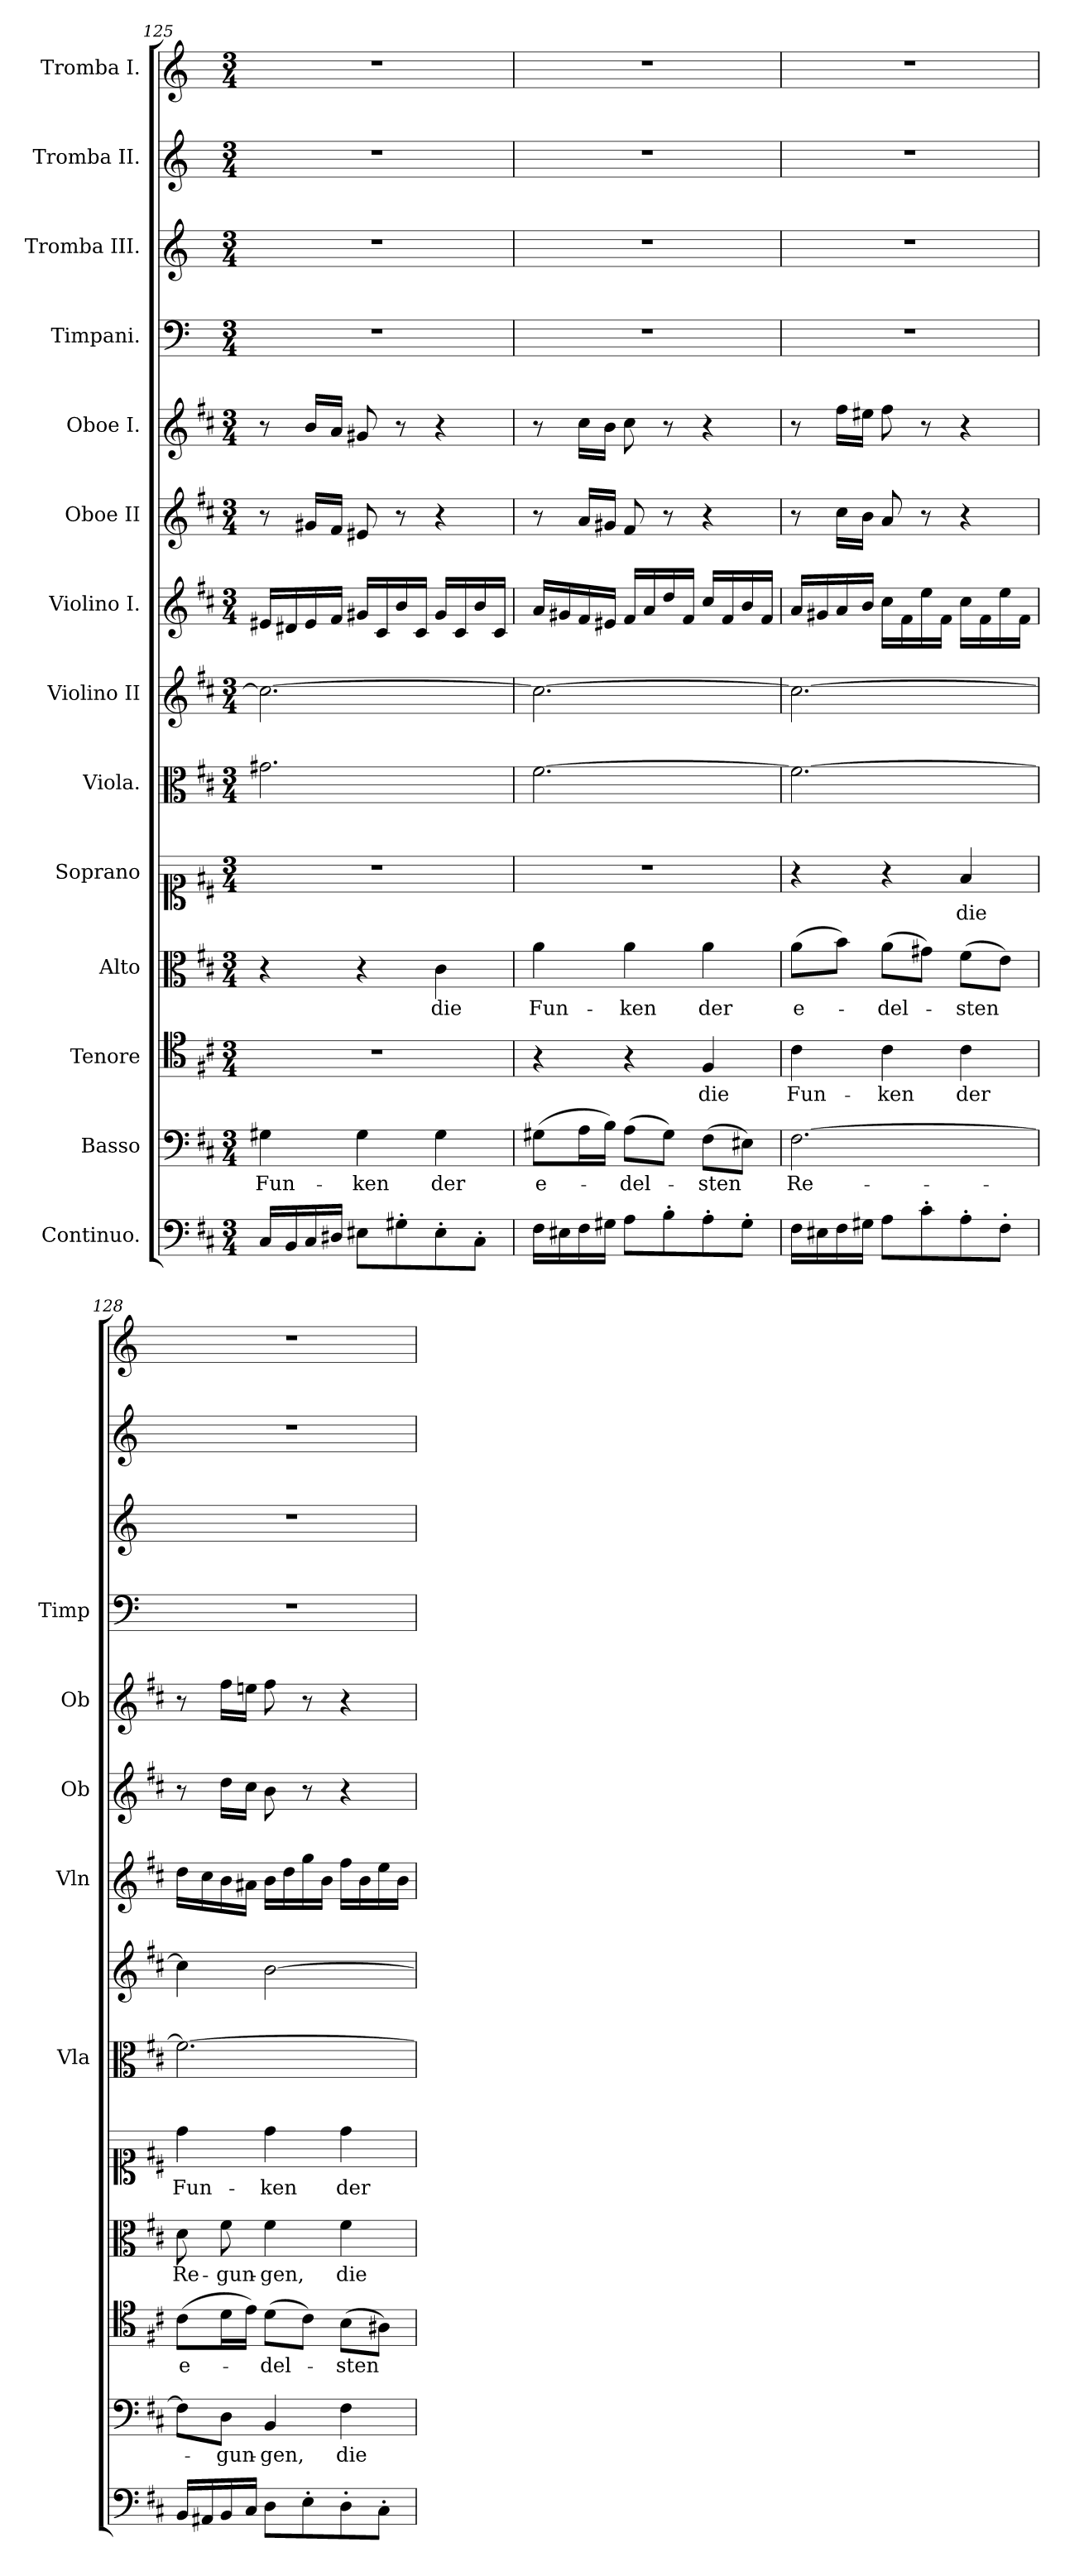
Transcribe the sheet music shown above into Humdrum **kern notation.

**kern	**kern	**text	**kern	**text	**kern	**text	**kern	**text	**kern	**kern	**kern	**kern	**kern	**kern	**kern	**kern	**kern
*part14	*part13	*part13	*part12	*part12	*part11	*part11	*part10	*part10	*part9	*part8	*part7	*part6	*part5	*part4	*part3	*part2	*part1
*staff14	*staff13	*staff13	*staff12	*staff12	*staff11	*staff11	*staff10	*staff10	*staff9	*staff8	*staff7	*staff6	*staff5	*staff4	*staff3	*staff2	*staff1
*I"Continuo.	*I"Basso	*	*I"Tenore	*	*I"Alto	*	*I"Soprano	*	*I"Viola.	*I"Violino II	*I"Violino I.	*I"Oboe II	*I"Oboe I.	*I"Timpani.	*I"Tromba III.	*I"Tromba II.	*I"Tromba I.
*	*	*	*	*	*	*	*	*	*I'Vla	*	*I'Vln	*I'Ob	*I'Ob	*I'Timp	*	*	*
!!LO:PB:g=z
*clefF4	*clefF4	*	*clefC4	*	*clefC3	*	*clefC1	*	*clefC3	*clefG2	*clefG2	*clefG2	*clefG2	*clefF4	*clefG2	*clefG2	*clefG2
*	*	*	*	*	*	*	*	*	*	*	*	*	*	*ITrd-1c-2	*ITrd-1c-2	*ITrd-1c-2	*ITrd-1c-2
*k[f#c#]	*k[f#c#]	*	*k[f#c#]	*	*k[f#c#]	*	*k[f#c#]	*	*k[f#c#]	*k[f#c#]	*k[f#c#]	*k[f#c#]	*k[f#c#]	*k[f#c#]	*k[f#c#]	*k[f#c#]	*k[f#c#]
*M3/4	*M3/4	*	*M3/4	*	*M3/4	*	*M3/4	*	*M3/4	*M3/4	*M3/4	*M3/4	*M3/4	*M3/4	*M3/4	*M3/4	*M3/4
=125	=125	=125	=125	=125	=125	=125	=125	=125	=125	=125	=125	=125	=125	=125	=125	=125	=125
!	!	!LO:LY:b	!	!	!	!	!	!	!	!	!	!	!	!	!	!	!
16C#/LL	4G#X\	Fun-	2.r	.	4r	.	2.r	.	2.g#X\	2.cc#\_	16e#X/LL	8r	8r	2.r	2.r	2.r	2.r
16BB/	.	.	.	.	.	.	.	.	.	.	16d#X/	.	.	.	.	.	.
16C#/	.	.	.	.	.	.	.	.	.	.	16e#/	16g#X/LL	16b/LL	.	.	.	.
16D#X/JJ	.	.	.	.	.	.	.	.	.	.	16f#/JJ	16f#/JJ	16a/JJ	.	.	.	.
!	!	!LO:LY:b	!	!	!	!	!	!	!	!	!	!	!	!	!	!	!
8E#X\L	4G#\	-ken	.	.	4r	.	.	.	.	.	16g#X/LL	8e#X/	8g#X/	.	.	.	.
.	.	.	.	.	.	.	.	.	.	.	16c#/	.	.	.	.	.	.
8G#X'\	.	.	.	.	.	.	.	.	.	.	16b/	8r	8r	.	.	.	.
.	.	.	.	.	.	.	.	.	.	.	16c#/JJ	.	.	.	.	.	.
!	!	!LO:LY:b	!	!	!	!LO:LY:b	!	!	!	!	!	!	!	!	!	!	!
8E#'\	4G#\	der	.	.	4c#\	die	.	.	.	.	16g#/LL	4r	4r	.	.	.	.
.	.	.	.	.	.	.	.	.	.	.	16c#/	.	.	.	.	.	.
8C#'\J	.	.	.	.	.	.	.	.	.	.	16b/	.	.	.	.	.	.
.	.	.	.	.	.	.	.	.	.	.	16c#/JJ	.	.	.	.	.	.
=126	=126	=126	=126	=126	=126	=126	=126	=126	=126	=126	=126	=126	=126	=126	=126	=126	=126
!	!	!LO:LY:b	!	!	!	!LO:LY:b	!	!	!	!	!	!	!	!	!	!	!
16F#\LL	(>8G#X\L	e-	4r	.	4a\	Fun-	2.r	.	[2.f#\	2.cc#\_	16a/LL	8r	8r	2.r	2.r	2.r	2.r
16E#X\	.	.	.	.	.	.	.	.	.	.	16g#X/	.	.	.	.	.	.
16F#\	16A\L	.	.	.	.	.	.	.	.	.	16f#/	16a/LL	16cc#\LL	.	.	.	.
16G#X\JJ	16B\JJ)	.	.	.	.	.	.	.	.	.	16e#X/JJ	16g#X/JJ	16b\JJ	.	.	.	.
!	!	!LO:LY:b	!	!	!	!LO:LY:b	!	!	!	!	!	!	!	!	!	!	!
8A\L	(>8A\L	-del-	4r	.	4a\	-ken	.	.	.	.	16f#/LL	8f#/	8cc#\	.	.	.	.
.	.	.	.	.	.	.	.	.	.	.	16a/	.	.	.	.	.	.
8B'\	8G#\J)	.	.	.	.	.	.	.	.	.	16dd/	8r	8r	.	.	.	.
.	.	.	.	.	.	.	.	.	.	.	16f#/JJ	.	.	.	.	.	.
!	!	!LO:LY:b	!	!LO:LY:b	!	!LO:LY:b	!	!	!	!	!	!	!	!	!	!	!
8A'\	(>8F#\L	-sten	4F#/	die	4a\	der	.	.	.	.	16cc#/LL	4r	4r	.	.	.	.
.	.	.	.	.	.	.	.	.	.	.	16f#/	.	.	.	.	.	.
8G#'\J	8E#X\J)	.	.	.	.	.	.	.	.	.	16b/	.	.	.	.	.	.
.	.	.	.	.	.	.	.	.	.	.	16f#/JJ	.	.	.	.	.	.
=127	=127	=127	=127	=127	=127	=127	=127	=127	=127	=127	=127	=127	=127	=127	=127	=127	=127
!	!	!LO:LY:b	!	!LO:LY:b	!	!LO:LY:b	!	!	!	!	!	!	!	!	!	!	!
16F#\LL	[2.F#\	Re-	4c#\	Fun-	(<8a\L	e-	4r	.	2.f#\_	2.cc#\_	16a/LL	8r	8r	2.r	2.r	2.r	2.r
16E#X\	.	.	.	.	.	.	.	.	.	.	16g#X/	.	.	.	.	.	.
16F#\	.	.	.	.	8b\J)	.	.	.	.	.	16a/	16cc#\LL	16ff#\LL	.	.	.	.
16G#X\JJ	.	.	.	.	.	.	.	.	.	.	16b/JJ	16b\JJ	16ee#X\JJ	.	.	.	.
!	!	!	!	!LO:LY:b	!	!LO:LY:b	!	!	!	!	!	!	!	!	!	!	!
8A\L	.	.	4c#\	-ken	(<8a\L	-del-	4r	.	.	.	16cc#\LL	8a/	8ff#\	.	.	.	.
.	.	.	.	.	.	.	.	.	.	.	16f#\	.	.	.	.	.	.
8c#'\	.	.	.	.	8g#X\J)	.	.	.	.	.	16ee\	8r	8r	.	.	.	.
.	.	.	.	.	.	.	.	.	.	.	16f#\JJ	.	.	.	.	.	.
!	!	!	!	!LO:LY:b	!	!LO:LY:b	!	!LO:LY:b	!	!	!	!	!	!	!	!	!
8A'\	.	.	4c#\	der	(<8f#\L	-sten	4f#/	die	.	.	16cc#\LL	4r	4r	.	.	.	.
.	.	.	.	.	.	.	.	.	.	.	16f#\	.	.	.	.	.	.
8F#'\J	.	.	.	.	8e\J)	.	.	.	.	.	16ee\	.	.	.	.	.	.
.	.	.	.	.	.	.	.	.	.	.	16f#\JJ	.	.	.	.	.	.
=128	=128	=128	=128	=128	=128	=128	=128	=128	=128	=128	=128	=128	=128	=128	=128	=128	=128
!	!	!	!	!LO:LY:b	!	!LO:LY:b	!	!LO:LY:b	!	!	!	!	!	!	!	!	!
16BB/LL	8F#\L]	.	(>8c#\L	e-	8d\	Re-	4dd\	Fun-	2.f#\_	4cc#\]	16dd\LL	8r	8r	2.r	2.r	2.r	2.r
16AA#X/	.	.	.	.	.	.	.	.	.	.	16cc#\	.	.	.	.	.	.
!	!	!LO:LY:b	!	!	!	!LO:LY:b	!	!	!	!	!	!	!	!	!	!	!
16BB/	8D\J	-gun-	16d\L	.	8f#\	-gun-	.	.	.	.	16b\	16dd\LL	16ff#\LL	.	.	.	.
16C#/JJ	.	.	16e\JJ)	.	.	.	.	.	.	.	16a#X\JJ	16cc#\JJ	16een\JJ	.	.	.	.
!	!	!LO:LY:b	!	!LO:LY:b	!	!LO:LY:b	!	!LO:LY:b	!	!	!	!	!	!	!	!	!
8D\L	4BB/	-gen,	(>8d\L	-del-	4f#\	-gen,	4dd\	-ken	.	[2b\	16b\LL	8b\	8ff#\	.	.	.	.
.	.	.	.	.	.	.	.	.	.	.	16dd\	.	.	.	.	.	.
8E'\	.	.	8c#\J)	.	.	.	.	.	.	.	16gg\	8r	8r	.	.	.	.
.	.	.	.	.	.	.	.	.	.	.	16b\JJ	.	.	.	.	.	.
!	!	!LO:LY:b	!	!LO:LY:b	!	!LO:LY:b	!	!LO:LY:b	!	!	!	!	!	!	!	!	!
8D'\	4F#\	die	(<8B\L	-sten	4f#\	die	4dd\	der	.	.	16ff#\LL	4r	4r	.	.	.	.
.	.	.	.	.	.	.	.	.	.	.	16b\	.	.	.	.	.	.
8C#'\J	.	.	8A#X\J)	.	.	.	.	.	.	.	16ee\	.	.	.	.	.	.
.	.	.	.	.	.	.	.	.	.	.	16b\JJ	.	.	.	.	.	.
=	=	=	=	=	=	=	=	=	=	=	=	=	=	=	=	=	=
*-	*-	*-	*-	*-	*-	*-	*-	*-	*-	*-	*-	*-	*-	*-	*-	*-	*-
